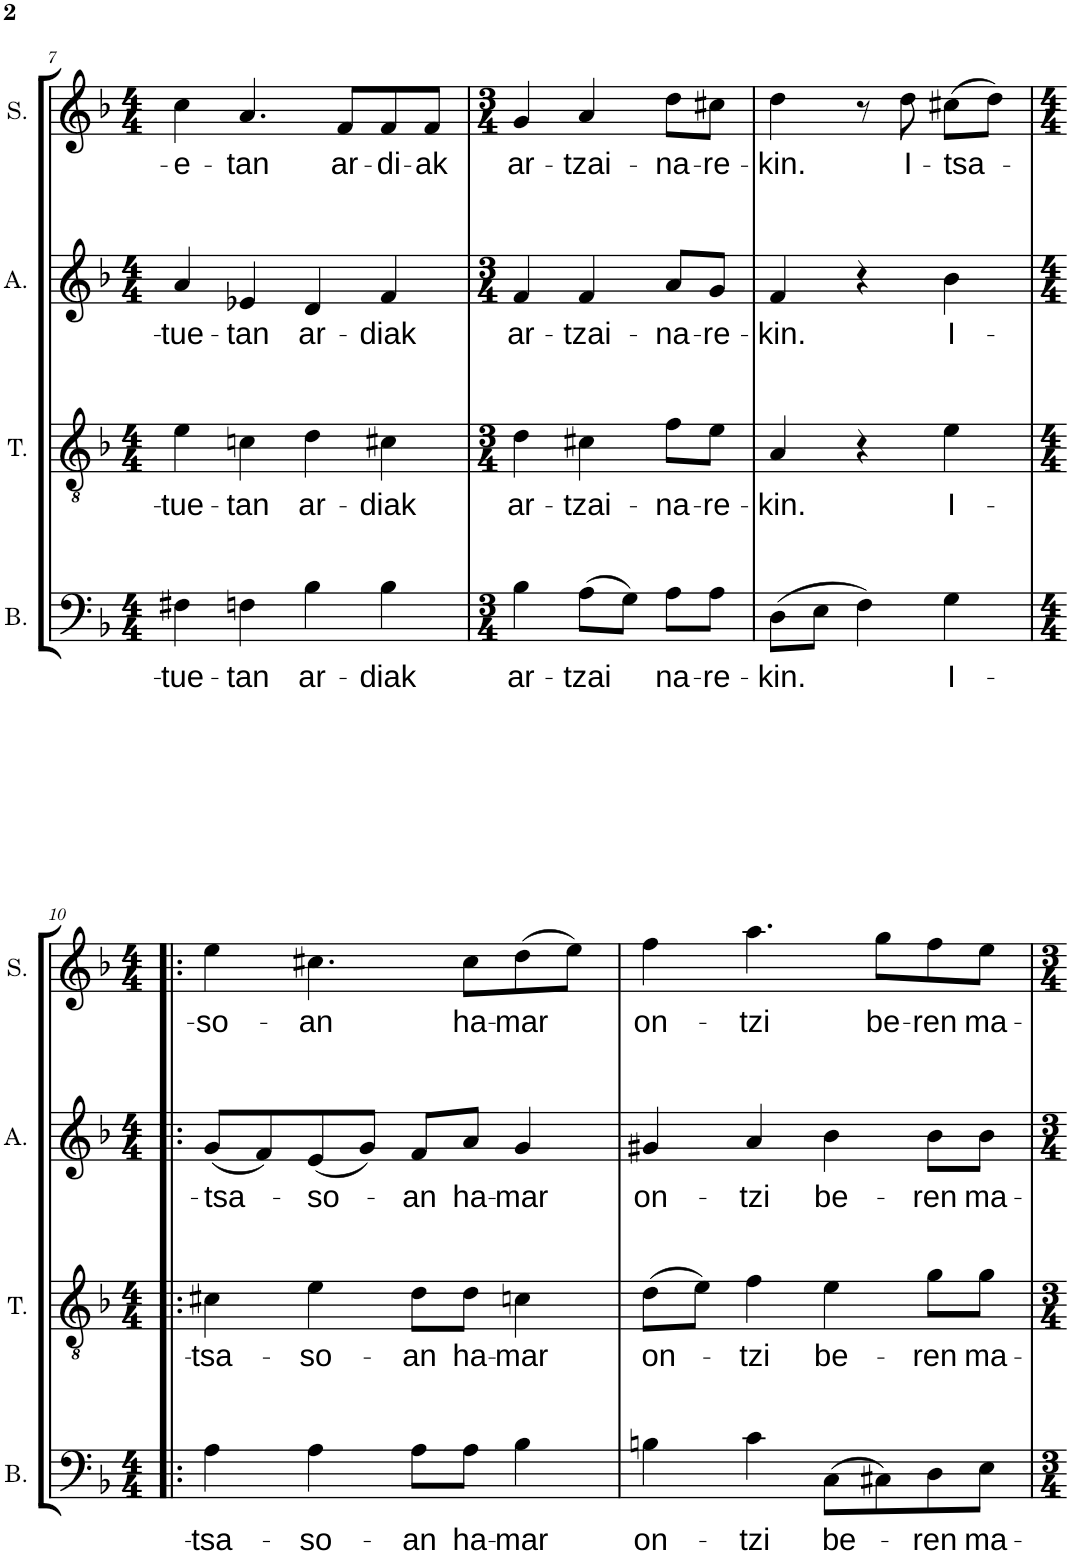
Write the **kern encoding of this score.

**kern	**text	**kern	**text	**kern	**text	**kern	**text
*part4	*part4	*part3	*part3	*part2	*part2	*part1	*part1
*staff4	*staff4	*staff3	*staff3	*staff2	*staff2	*staff1	*staff1
*I"Basse	*	*I"Ténor	*	*I"Alto	*	*I"Soprano	*
*I'B.	*	*I'T.	*	*I'A.	*	*I'S.	*
!!LO:PB:g=z
*clefF4	*	*clefGv2	*	*clefG2	*	*clefG2	*
*k[b-]	*	*k[b-]	*	*k[b-]	*	*k[b-]	*
*M4/4	*	*M4/4	*	*M4/4	*	*M4/4	*
=7	=7	=7	=7	=7	=7	=7	=7
!	!LO:LY:b	!	!LO:LY:b	!	!LO:LY:b	!	!LO:LY:b
4F#X\	-tue-	4e\	-tue-	4a/	-tue-	4cc\	-e-
!	!LO:LY:b	!	!LO:LY:b	!	!LO:LY:b	!	!LO:LY:b
4Fn\	-tan	4cn\	-tan	4e-X/	-tan	4.a/	-tan
!	!LO:LY:b	!	!LO:LY:b	!	!LO:LY:b	!	!
4B-\	ar-	4d\	ar-	4d/	ar-	.	.
!	!	!	!	!	!	!	!LO:LY:b
.	.	.	.	.	.	8f/L	ar-
!	!LO:LY:b	!	!LO:LY:b	!	!LO:LY:b	!	!LO:LY:b
4B-\	-diak	4c#X\	-diak	4f/	-diak	8f/	-di-
!	!	!	!	!	!	!	!LO:LY:b
.	.	.	.	.	.	8f/J	-ak
=8	=8	=8	=8	=8	=8	=8	=8
*M3/4	*	*M3/4	*	*M3/4	*	*M3/4	*
!	!LO:LY:b	!	!LO:LY:b	!	!LO:LY:b	!	!LO:LY:b
4B-\	ar-	4d\	ar-	4f/	ar-	4g/	ar-
!	!LO:LY:b	!	!LO:LY:b	!	!LO:LY:b	!	!LO:LY:b
(8A\L	-tzai	4c#X\	-tzai-	4f/	-tzai-	4a/	-tzai-
8G\J)	.	.	.	.	.	.	.
!	!LO:LY:b	!	!LO:LY:b	!	!LO:LY:b	!	!LO:LY:b
8A\L	-na-	8f\L	-na-	8a/L	-na-	8dd\L	-na-
!	!LO:LY:b	!	!LO:LY:b	!	!LO:LY:b	!	!LO:LY:b
8A\J	-re-	8e\J	-re-	8g/J	-re-	8cc#X\J	-re-
=9	=9	=9	=9	=9	=9	=9	=9
!	!LO:LY:b	!	!LO:LY:b	!	!LO:LY:b	!	!LO:LY:b
(8D\L	-kin.	4A/	-kin.	4f/	-kin.	4dd\	-kin.
8E\J	.	.	.	.	.	.	.
4F\)	.	4r	.	4r	.	8r	.
!	!	!	!	!	!	!	!LO:LY:b
.	.	.	.	.	.	8dd\	I-
!	!LO:LY:b	!	!LO:LY:b	!	!LO:LY:b	!	!LO:LY:b
4G\	I-	4e\	I-	4b-\	I-	(8cc#X\L	-tsa-
.	.	.	.	.	.	8dd\J)	.
!!LO:LB:g=z
=10!|:	=10!|:	=10!|:	=10!|:	=10!|:	=10!|:	=10!|:	=10!|:
*M4/4	*	*M4/4	*	*M4/4	*	*M4/4	*
!	!LO:LY:b	!	!LO:LY:b	!	!LO:LY:b	!	!LO:LY:b
4A\	-tsa-	4c#X\	-tsa-	(8g/L	-tsa-	4ee\	-so-
.	.	.	.	8f/)	.	.	.
!	!LO:LY:b	!	!LO:LY:b	!	!LO:LY:b	!	!LO:LY:b
4A\	-so-	4e\	-so-	(8e/	-so-	4.cc#X\	-an
.	.	.	.	8g/J)	.	.	.
!	!LO:LY:b	!	!LO:LY:b	!	!LO:LY:b	!	!
8A\L	-an	8d\L	-an	8f/L	-an	.	.
!	!LO:LY:b	!	!LO:LY:b	!	!LO:LY:b	!	!LO:LY:b
8A\J	ha-	8d\J	ha-	8a/J	ha-	8cc#\L	ha-
!	!LO:LY:b	!	!LO:LY:b	!	!LO:LY:b	!	!LO:LY:b
4B-\	-mar	4cn\	-mar	4g/	-mar	(8dd\	-mar
.	.	.	.	.	.	8ee\J)	.
=11	=11	=11	=11	=11	=11	=11	=11
!	!LO:LY:b	!	!LO:LY:b	!	!LO:LY:b	!	!LO:LY:b
4Bn\	-on-	(8d\L	-on-	4g#X/	-on-	4ff\	-on-
.	.	8e\J)	.	.	.	.	.
!	!LO:LY:b	!	!LO:LY:b	!	!LO:LY:b	!	!LO:LY:b
4c\	-tzi	4f\	-tzi	4a/	-tzi	4.aa\	-tzi
!	!LO:LY:b	!	!LO:LY:b	!	!LO:LY:b	!	!
(8C\L	be-	4e\	be-	4b-\	be-	.	.
!	!	!	!	!	!	!	!LO:LY:b
8C#X\)	.	.	.	.	.	8gg\L	be-
!	!LO:LY:b	!	!LO:LY:b	!	!LO:LY:b	!	!LO:LY:b
8D\	-ren	8g\L	-ren	8b-\L	-ren	8ff\	-ren
!	!LO:LY:b	!	!LO:LY:b	!	!LO:LY:b	!	!LO:LY:b
8E\J	ma-	8g\J	ma-	8b-\J	ma-	8ee\J	ma-
=	=	=	=	=	=	=	=
*-	*-	*-	*-	*-	*-	*-	*-
